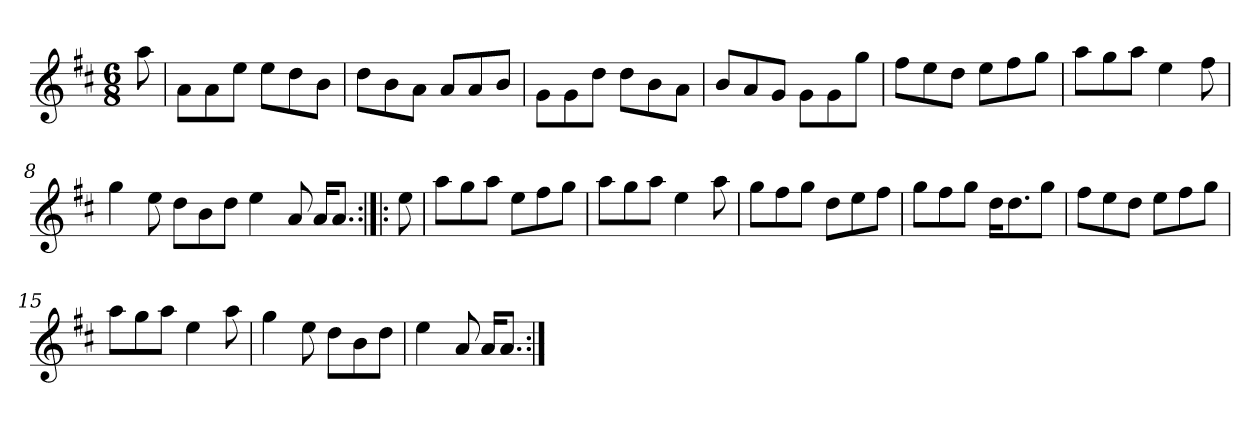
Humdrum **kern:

**kern
*part1
*staff1
*clefG2
*k[f#c#]
*M6/8
=1
8aa\
=2
8a\L
8a\
8ee\J
8ee\L
8dd\
8b\J
=3
8dd\L
8b\
8a\J
8a/L
8a/
8b/J
=4
8g\L
8g\
8dd\J
8dd\L
8b\
8a\J
=5
8b/L
8a/
8g/J
8g\L
8g\
8gg\J
=6
8ff#\L
8ee\
8dd\J
8ee\L
8ff#\
8gg\J
=7
8aa\L
8gg\
8aa\J
4ee\
8ff#\
!!LO:LB:g=z
=8
4gg\
8ee\
8dd\L
8b\
8dd\J
4ee\
8a/
16a/KL
8.a/J
=9:|!|:
8ee\
=10
8aa\L
8gg\
8aa\J
8ee\L
8ff#\
8gg\J
=11
8aa\L
8gg\
8aa\J
4ee\
8aa\
=12
8gg\L
8ff#\
8gg\J
8dd\L
8ee\
8ff#\J
=13
8gg\L
8ff#\
8gg\J
16dd\KL
8.dd\
8gg\J
=14
8ff#\L
8ee\
8dd\J
8ee\L
8ff#\
8gg\J
!!LO:LB:g=z
=15
8aa\L
8gg\
8aa\J
4ee\
8aa\
=16
4gg\
8ee\
8dd\L
8b\
8dd\J
=17
4ee\
8a/
16a/KL
8.a/J
=:|!
*-
